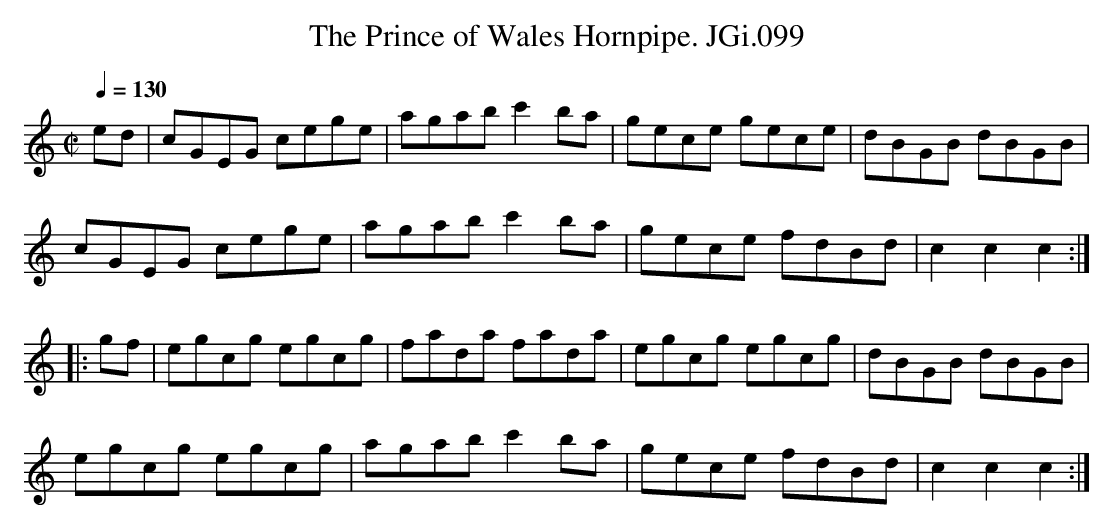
X:1
T:Prince of Wales Hornpipe. JGi.099, The
M:C|
L:1/8
Q:1/4=130
K:C
ed|cGEG cege|agab c'2ba|gece gece|dBGB dBGB|
cGEG cege|agab c'2ba|gece fdBd|c2c2c2:|
|:gf|egcg egcg|fada fada|egcg egcg|dBGB dBGB|
egcg egcg|agab c'2ba|gece fdBd|c2c2c2:|
